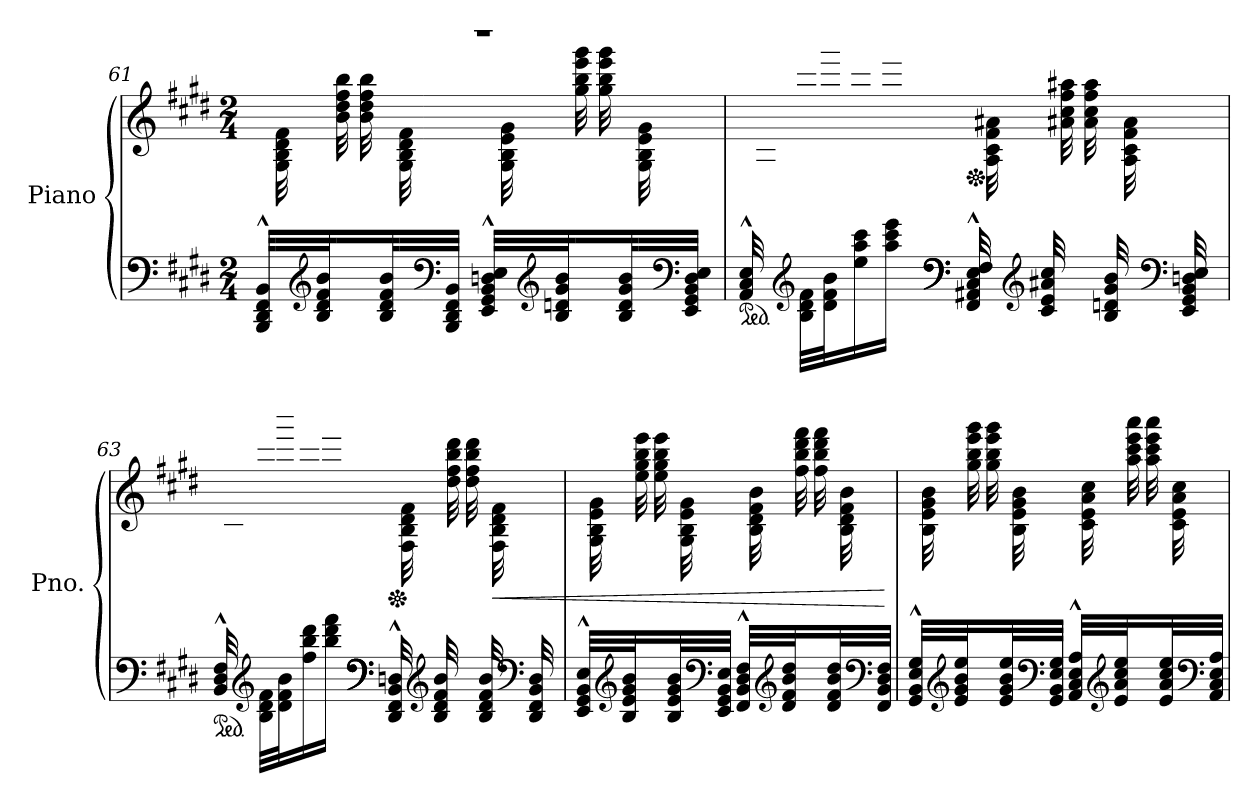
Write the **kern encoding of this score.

**kern	**kern	**dynam
*part1	*part1	*part1
*staff2	*staff1	*staff1/2
*I"Piano	*	*
*I'Pno.	*	*
!!LO:LB:g=z
*clefF4	*clefG2	*
*k[f#c#g#d#]	*k[f#c#g#d#]	*
*M2/4	*M2/4	*
=61	=61	=61
*	*^	*
32BBB/^^ 32DD#/^^ 32FF#/^^ 32BB/^^LLL	2r	32ryy	.
32ryy	.	32G#\ 32B\ 32d#\ 32f#\	.
*clefG2	*	*	*
32B/ 32d#/ 32f#/ 32b/	.	32ryy	.
*	*8va	*	*
16ryy	.	32bb\ 32ddd#\ 32fff#\ 32bbb\	.
.	.	32bb\ 32ddd#\ 32fff#\ 32bbb\	.
*	*X8va	*	*
32B/ 32d#/ 32f#/ 32b/	.	32ryy	.
32ryy	.	32G#\ 32B\ 32d#\ 32f#\	.
*clefF4	*	*	*
32BBB/ 32DD#/ 32FF#/ 32BB/JJJ	.	16ryy	.
32EE/^^ 32GG#/^^ 32BB/^^ 32Dn/^^ 32E/^^LLL	.	.	.
32ryy	.	32G#\ 32B\ 32e\ 32g#\	.
*clefG2	*	*	*
32B/ 32dn/ 32g#/ 32b/	.	32ryy	.
16ryy	.	32gg#\ 32bb\ 32eee\ 32ggg#\	.
.	.	32gg#\ 32bb\ 32eee\ 32ggg#\	.
32B/ 32d/ 32g#/ 32b/	.	32ryy	.
32ryy	.	32G#\ 32B\ 32e\ 32g#\	.
*clefF4	*	*	*
32EE/ 32GG#/ 32BB/ 32D/ 32E/JJJ	.	32ryy	.
!!LO:LB:g=z	!!
=62	=62	=62	=62
*ped	*	*	*
*^	*	*	*
*	*^	*	*	*
32AA/^^ 32C#/^^ 32E/^^LLL	16ryy	8ryy	2rAyy	32ryy	.
8..ryy	.	.	.	32A\ 32c#\ 32e\ 32a\	.
*clefG2	*	*	*	*	*
.	32B\ 32d#\ 32f#\LLL	.	.	32cc#\ 32ccc#\	.
.	32d#\ 32f#\ 32b\J	.	.	32aa\ 32aaa\J	.
*	*	*	*8va	*	*
.	16ee\ 16aa\ 16ccc#\	16e\yy 16a\yy 16cc#\yyLL	.	16ccc#\ 16cccc#\	.
.	16aa\ 16ccc#\ 16eee\JJ	16a\yy 16cc#\yy 16ee\yyJJ	.	16eee\ 16eeee\JJ	.
*clefF4	*	*	*	*	*
*	*	*	*Xped	*	*
*	*	*	*X8va	*	*
32FF#/^^ 32AA#X/^^ 32C#/^^ 32E/^^ 32F#/^^LLL	4ryy	4ryy	.	32ryy	.
32ryy	.	.	.	32A\ 32c#\ 32f#\ 32a#X\	.
*clefG2	*	*	*	*	*
32c#/ 32e/ 32a#/ 32cc#/	.	.	.	32ryy	.
*	*	*	*8va	*	*
16ryy	.	.	.	32aa#X\ 32ccc#\ 32fff#\ 32aaa#X\	.
.	.	.	.	32aa#\ 32ccc#\ 32fff#\ 32aaa#\	.
*	*	*	*X8va	*	*
32B/ 32dn/ 32g#/ 32b/	.	.	.	32ryy	.
32ryy	.	.	.	32A\ 32c#\ 32f#\ 32a#\	.
*clefF4	*	*	*	*	*
32EE/ 32GG#/ 32BB/ 32Dn/ 32E/JJJ	.	.	.	32ryy	.
!!LO:LB:g=z	!!
=63	=63	=63	=63	=63	=63
*ped	*	*	*	*	*
32BB/^^ 32D#/^^ 32F#/^^LLL	16ryy	8ryy	2rffffyy	32ryy	.
8..ryy	.	.	.	32B\ 32d#\ 32f#\ 32b\	.
*clefG2	*	*	*	*	*
.	32B\ 32d#\ 32f#\LLL	.	.	32dd#\ 32ddd#\	.
.	32d#\ 32f#\ 32b\J	.	.	32bb\ 32bbb\J	.
*	*	*	*8va	*	*
.	16ff#\ 16bb\ 16ddd#\	16f#\yy 16b\yy 16dd#\yyLL	.	16ddd#\ 16dddd#\	.
.	16bb\ 16ddd#\ 16fff#\JJ	16b\yy 16dd#\yy 16ff#\yyJJ	.	16fff#\ 16ffff#\JJ	.
*clefF4	*	*	*	*	*
*	*	*	*Xped	*	*
*	*	*	*X8va	*	*
32DD#/^^ 32FF#/^^ 32BB/^^ 32Dn/^^LLL	4ryy	4ryy	.	32ryy	.
32ryy	.	.	.	32F#\ 32B\ 32d#\ 32f#\	.
*clefG2	*	*	*	*	*
32B/ 32d#/ 32f#/ 32b/	.	.	.	32ryy	.
16ryy	.	.	.	32dd#\ 32ff#\ 32bb\ 32ddd#\	.
.	.	.	.	32dd#\ 32ff#\ 32bb\ 32ddd#\	.
32B/ 32d#/ 32f#/ 32b/	.	.	.	32ryy	.
!	!	!	!	!	!LO:HP:b
32ryy	.	.	.	32F#\ 32B\ 32d#\ 32f#\	<
*clefF4	*	*	*	*	*
32DD#/ 32FF#/ 32BB/ 32D/JJJ	.	.	.	32ryy	.
*v	*v	*v	*	*	*
!!LO:PB:g=z	!!
=64	=64	=64	=64
32EE/^^ 32GG#/^^ 32BB/^^ 32E/^^LLL	2ryy	32ryy	.
32ryy	.	32G#\ 32B\ 32e\ 32g#\	.
*clefG2	*	*	*
32B/ 32e/ 32g#/ 32b/	.	32ryy	.
16ryy	.	32ee\ 32gg#\ 32bb\ 32eee\	.
.	.	32ee\ 32gg#\ 32bb\ 32eee\	.
32B/ 32e/ 32g#/ 32b/	.	32ryy	.
32ryy	.	32G#\ 32B\ 32e\ 32g#\	.
*clefF4	*	*	*
32EE/ 32GG#/ 32BB/ 32E/JJJ	.	16ryy	.
32FF#/^^ 32BB/^^ 32D#/^^ 32F#/^^LLL	.	.	.
32ryy	.	32B\ 32d#\ 32f#\ 32b\	.
*clefG2	*	*	*
32d#/ 32f#/ 32b/ 32dd#/	.	32ryy	.
16ryy	.	32ff#\ 32bb\ 32ddd#\ 32fff#\	.
.	.	32ff#\ 32bb\ 32ddd#\ 32fff#\	.
32d#/ 32f#/ 32b/ 32dd#/	.	32ryy	.
32ryy	.	32B\ 32d#\ 32f#\ 32b\	.
*clefF4	*	*	*
32FF#/ 32BB/ 32D#/ 32F#/JJJ	.	32ryy	.
*	*v	*v	*
.	.	[
!!LO:LB:g=z
=65	=65	=65
*	*^	*
32GG#/^^ 32BB/^^ 32E/^^ 32G#/^^LLL	2ryy	32ryy	.
32ryy	.	32B\ 32e\ 32g#\ 32b\	.
*clefG2	*	*	*
32e/ 32g#/ 32b/ 32ee/	.	32ryy	.
16ryy	.	32gg#\ 32bb\ 32eee\ 32ggg#\	.
.	.	32gg#\ 32bb\ 32eee\ 32ggg#\	.
32e/ 32g#/ 32b/ 32ee/	.	32ryy	.
32ryy	.	32B\ 32e\ 32g#\ 32b\	.
*clefF4	*	*	*
32GG#/ 32BB/ 32E/ 32G#/JJJ	.	16ryy	.
32AA/^^ 32C#/^^ 32E/^^ 32A/^^LLL	.	.	.
32ryy	.	32c#\ 32e\ 32a\ 32cc#\	.
*clefG2	*	*	*
32e/ 32a/ 32cc#/ 32ee/	.	32ryy	.
16ryy	.	32aa\ 32ccc#\ 32eee\ 32aaa\	.
.	.	32aa\ 32ccc#\ 32eee\ 32aaa\	.
32e/ 32a/ 32cc#/ 32ee/	.	32ryy	.
32ryy	.	32c#\ 32e\ 32a\ 32cc#\	.
*clefF4	*	*	*
32AA/ 32C#/ 32E/ 32A/JJJ	.	32ryy	.
*	*v	*v	*
=	=	=
*-	*-	*-
